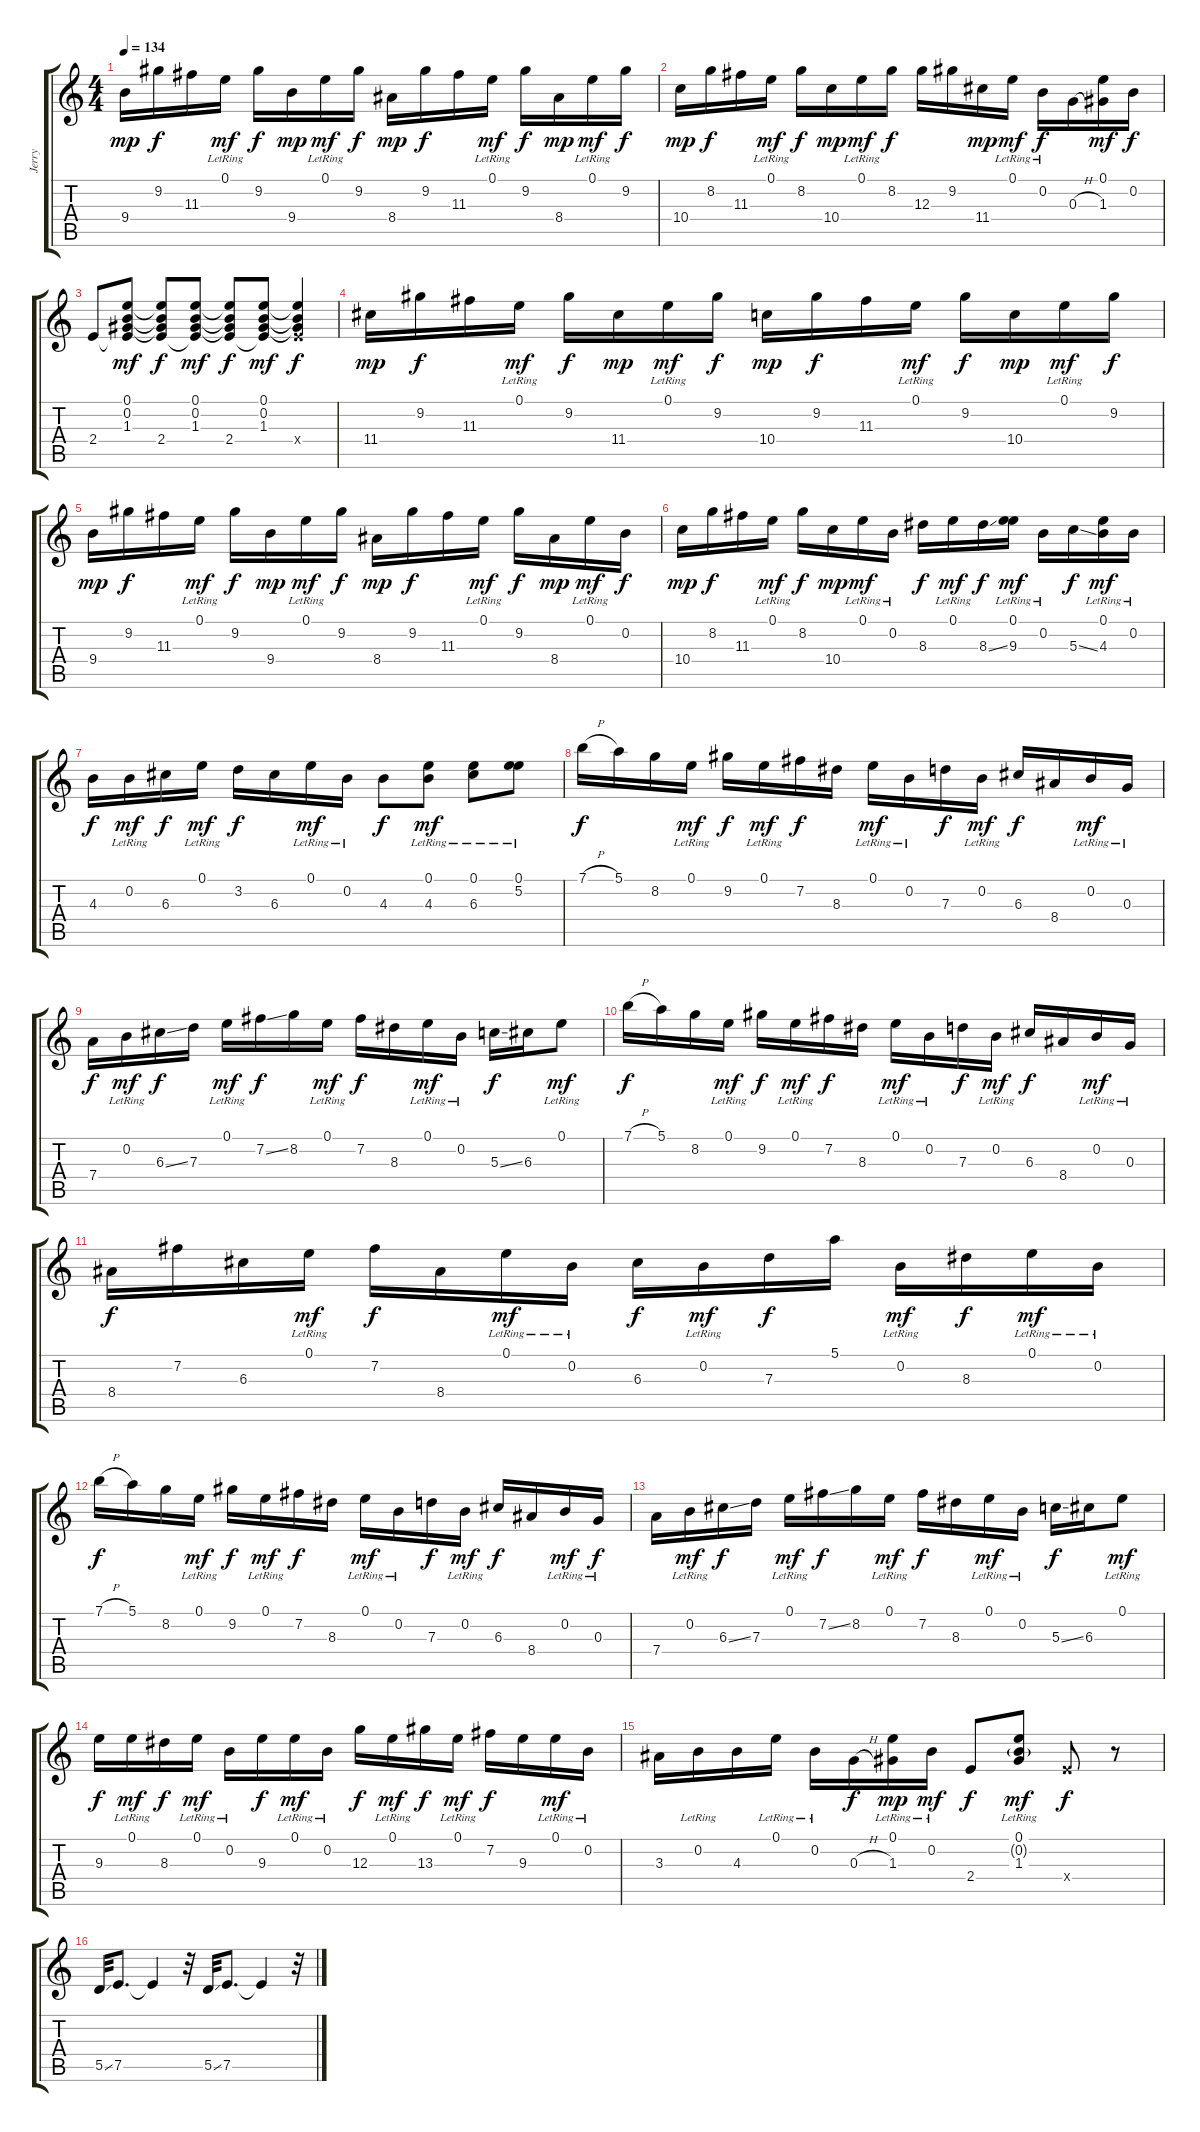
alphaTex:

\track ("Jerry" "Jerry") {instrument acousticguitarsteel}
\staff {score tabs}
\tuning (E4 B3 G3 D3 A2 E2) {hide}
\ts (4 4)
\tempo 134
\clef g2
\ks c
9.4.16{dy mp} 9.2.16{dy f} 11.3.16 0.1{lr}.16{dy mf} 9.2.16{dy f} 9.4.16{dy mp} 0.1{lr}.16{dy mf} 9.2.16{dy f} 8.4.16{dy mp} 9.2.16{dy f} 11.3.16 0.1{lr}.16{dy mf} 9.2.16{dy f} 8.4.16{dy mp} 0.1{lr}.16{dy mf} 9.2.16{dy f} |
10.4.16{dy mp} 8.2.16{dy f} 11.3.16 0.1{lr}.16{dy mf} 8.2.16{dy f} 10.4.16{dy mp} 0.1{lr}.16{dy mf} 8.2.16{dy f} 12.3.16 9.2.16 11.4.16{dy mp} 0.1{lr}.16{dy mf} 0.2{lr}.16{dy f} 0.3{h}.16 (0.1 1.3).16{dy mf} 0.2.16{dy f} |
2.4.8 (0.1 0.2 1.3 2.4{t}).8{dy mf} (0.1{t} 0.2{t} 1.3{t} 2.4).8{dy f} (0.1 0.2 1.3 2.4{t}).8{dy mf} (0.1{t} 0.2{t} 1.3{t} 2.4).8{dy f} (0.1 0.2 1.3 2.4{t}).8{dy mf} (0.1{t} 0.2{t} 1.3{t} 2.4{x}).4{dy f} |
11.4.16{dy mp} 9.2.16{dy f} 11.3.16 0.1{lr}.16{dy mf} 9.2.16{dy f} 11.4.16{dy mp} 0.1{lr}.16{dy mf} 9.2.16{dy f} 10.4.16{dy mp} 9.2.16{dy f} 11.3.16 0.1{lr}.16{dy mf} 9.2.16{dy f} 10.4.16{dy mp} 0.1{lr}.16{dy mf} 9.2.16{dy f} |
9.4.16{dy mp} 9.2.16{dy f} 11.3.16 0.1{lr}.16{dy mf} 9.2.16{dy f} 9.4.16{dy mp} 0.1{lr}.16{dy mf} 9.2.16{dy f} 8.4.16{dy mp} 9.2.16{dy f} 11.3.16 0.1{lr}.16{dy mf} 9.2.16{dy f} 8.4.16{dy mp} 0.1{lr}.16{dy mf} 0.2.16{dy f} |
10.4.16{dy mp} 8.2.16{dy f} 11.3.16 0.1{lr}.16{dy mf} 8.2.16{dy f} 10.4.16{dy mp} 0.1{lr}.16{dy mf} 0.2{lr}.16 8.3.16{dy f} 0.1{lr}.16{dy mf} 8.3{ss}.16{dy f} (0.1{lr} 9.3).16{dy mf} 0.2{lr}.16 5.3{ss}.16{dy f} (0.1{lr} 4.3).16{dy mf} 0.2{lr}.16 |
4.3.16{dy f} 0.2{lr}.16{dy mf} 6.3.16{dy f} 0.1{lr}.16{dy mf} 3.2.16{dy f} 6.3.16 0.1{lr}.16{dy mf} 0.2{lr}.16 4.3.8{dy f} (0.1{lr} 4.3).8{dy mf} (0.1{lr} 6.3).8 (0.1{lr} 5.2).8 |
7.1{h}.16{dy f} 5.1.16 8.2.16 0.1{lr}.16{dy mf} 9.2.16{dy f} 0.1{lr}.16{dy mf} 7.2.16{dy f} 8.3.16 0.1{lr}.16{dy mf} 0.2{lr}.16 7.3.16{dy f} 0.2{lr}.16{dy mf} 6.3.16{dy f} 8.4.16 0.2{lr}.16{dy mf} 0.3{lr}.16 |
7.4.16{dy f} 0.2{lr}.16{dy mf} 6.3{ss}.16{dy f} 7.3.16 0.1{lr}.16{dy mf} 7.2{ss}.16{dy f} 8.2.16 0.1{lr}.16{dy mf} 7.2.16{dy f} 8.3.16 0.1{lr}.16{dy mf} 0.2{lr}.16 5.3{ss}.16{dy f} 6.3.16 0.1{lr}.8{dy mf} |
7.1{h}.16{dy f} 5.1.16 8.2.16 0.1{lr}.16{dy mf} 9.2.16{dy f} 0.1{lr}.16{dy mf} 7.2.16{dy f} 8.3.16 0.1{lr}.16{dy mf} 0.2{lr}.16 7.3.16{dy f} 0.2{lr}.16{dy mf} 6.3.16{dy f} 8.4.16 0.2{lr}.16{dy mf} 0.3{lr}.16 |
8.4.16{dy f} 7.2.16 6.3.16 0.1{lr}.16{dy mf} 7.2.16{dy f} 8.4.16 0.1{lr}.16{dy mf} 0.2{lr}.16 6.3.16{dy f} 0.2{lr}.16{dy mf} 7.3.16{dy f} 5.1.16 0.2{lr}.16{dy mf} 8.3.16{dy f} 0.1{lr}.16{dy mf} 0.2{lr}.16 |
7.1{h}.16{dy f} 5.1.16 8.2.16 0.1{lr}.16{dy mf} 9.2.16{dy f} 0.1{lr}.16{dy mf} 7.2.16{dy f} 8.3.16 0.1{lr}.16{dy mf} 0.2{lr}.16 7.3.16{dy f} 0.2{lr}.16{dy mf} 6.3.16{dy f} 8.4.16 0.2{lr}.16{dy mf} 0.3{lr}.16{dy f} |
7.4.16 0.2{lr}.16{dy mf} 6.3{ss}.16{dy f} 7.3.16 0.1{lr}.16{dy mf} 7.2{ss}.16{dy f} 8.2.16 0.1{lr}.16{dy mf} 7.2.16{dy f} 8.3.16 0.1{lr}.16{dy mf} 0.2{lr}.16 5.3{ss}.16{dy f} 6.3.16 0.1{lr}.8{dy mf} |
9.3.16{dy f} 0.1{lr}.16{dy mf} 8.3.16{dy f} 0.1{lr}.16{dy mf} 0.2{lr}.16 9.3.16{dy f} 0.1{lr}.16{dy mf} 0.2{lr}.16 12.3.16{dy f} 0.1{lr}.16{dy mf} 13.3.16{dy f} 0.1{lr}.16{dy mf} 7.2.16{dy f} 9.3.16 0.1{lr}.16{dy mf} 0.2{lr}.16 |
3.3.16 0.2{lr}.16 4.3.16 0.1{lr}.16 0.2{lr}.16 0.3{h}.16{dy f} (0.1{lr} 1.3).16{dy mp} 0.2{lr}.16{dy mf} 2.4.8{dy f} (0.1{lr} 0.2{g} 1.3{lr}).8{dy mf} 2.4{x}.8{dy f} r.8 |
5.5{ss}.32 7.5.8{d} 7.5{t}.4 r.32 5.5{ss}.32 7.5.8{d} 7.5{t}.4 r.32
